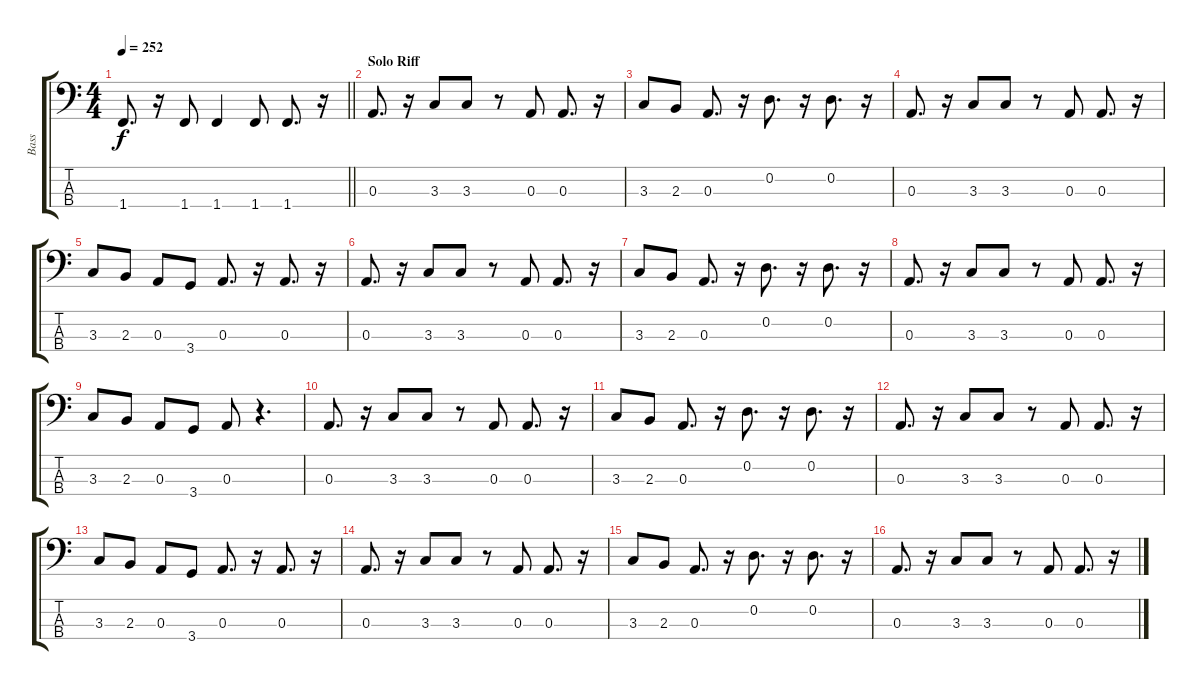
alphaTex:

\track ("Bass" "Bass") {instrument electricbassfinger}
\staff {score tabs}
\tuning (G2 D2 A1 E1) {hide}
\ts (4 4)
\tempo 252
\clef f4
\barLineRight lightlight
\ks c
1.4.8{d dy f} r.16 1.4.8 1.4.4 1.4.8 1.4.8{d} r.16 |
\section ("" "Solo Riff")
0.3.8{d} r.16 3.3.8 3.3.8 r.8 0.3.8 0.3.8{d} r.16 |
3.3.8 2.3.8 0.3.8{d} r.16 0.2.8{d} r.16 0.2.8{d} r.16 |
0.3.8{d} r.16 3.3.8 3.3.8 r.8 0.3.8 0.3.8{d} r.16 |
3.3.8 2.3.8 0.3.8 3.4.8 0.3.8{d} r.16 0.3.8{d} r.16 |
0.3.8{d} r.16 3.3.8 3.3.8 r.8 0.3.8 0.3.8{d} r.16 |
3.3.8 2.3.8 0.3.8{d} r.16 0.2.8{d} r.16 0.2.8{d} r.16 |
0.3.8{d} r.16 3.3.8 3.3.8 r.8 0.3.8 0.3.8{d} r.16 |
3.3.8 2.3.8 0.3.8 3.4.8 0.3.8 r.4{d} |
0.3.8{d} r.16 3.3.8 3.3.8 r.8 0.3.8 0.3.8{d} r.16 |
3.3.8 2.3.8 0.3.8{d} r.16 0.2.8{d} r.16 0.2.8{d} r.16 |
0.3.8{d} r.16 3.3.8 3.3.8 r.8 0.3.8 0.3.8{d} r.16 |
3.3.8 2.3.8 0.3.8 3.4.8 0.3.8{d} r.16 0.3.8{d} r.16 |
0.3.8{d} r.16 3.3.8 3.3.8 r.8 0.3.8 0.3.8{d} r.16 |
3.3.8 2.3.8 0.3.8{d} r.16 0.2.8{d} r.16 0.2.8{d} r.16 |
0.3.8{d} r.16 3.3.8 3.3.8 r.8 0.3.8 0.3.8{d} r.16
